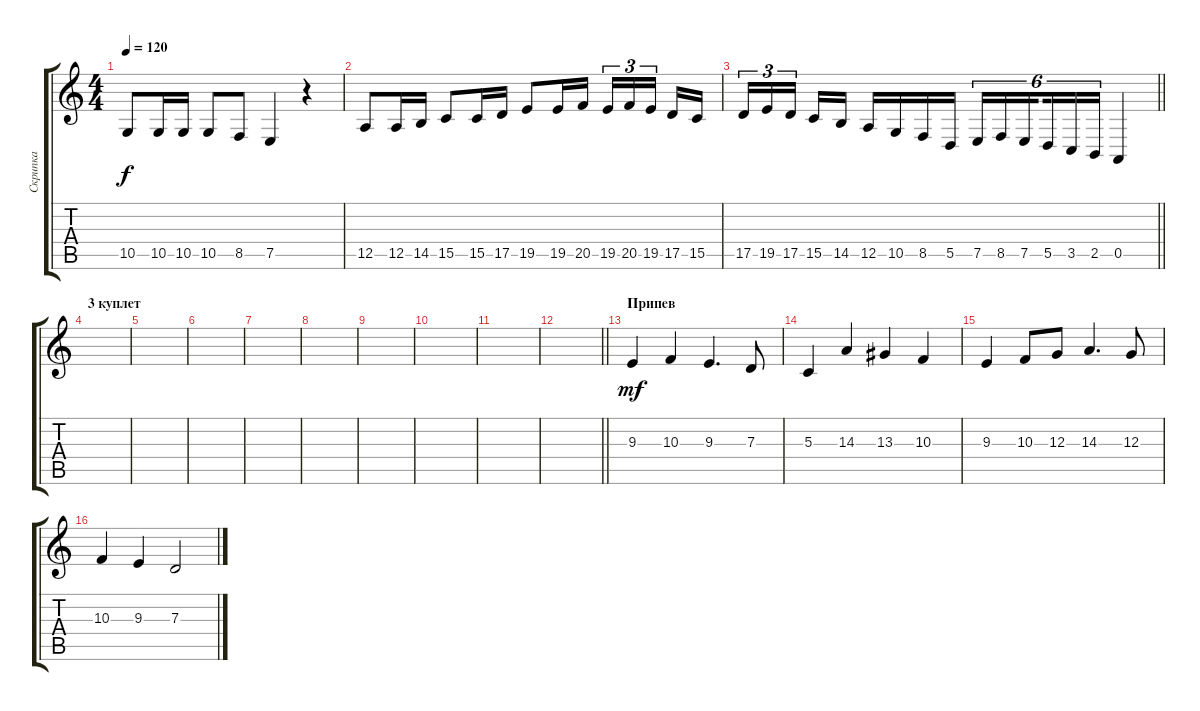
\track ("Скрипка" "Скрипка") {instrument violin}
\staff {score tabs}
\tuning (E4 B3 G3 D3 A2 E2) {hide}
\ts (4 4)
\tempo 120
\clef g2
\ks c
10.5.8{dy f} 10.5.16 10.5.16 10.5.8 8.5.8 7.5.4 r.4 |
12.5.8 12.5.16 14.5.16 15.5.8 15.5.16 17.5.16 19.5.8 19.5.16 20.5.16 19.5.16{tu (3 2)} 20.5.16{tu (3 2)} 19.5.16{tu (3 2) beam splitsecondary} 17.5.16 15.5.16 |
\barLineRight lightlight
17.5.16{tu (3 2)} 19.5.16{tu (3 2)} 17.5.16{tu (3 2) beam splitsecondary} 15.5.16 14.5.16 12.5.16 10.5.16 8.5.16 5.5.16 7.5.16{tu (6 4)} 8.5.16{tu (6 4)} 7.5.16{tu (6 4) beam splitsecondary} 5.5.16{tu (6 4)} 3.5.16{tu (6 4)} 2.5.16{tu (6 4)} 0.5.4 |
\section ("" "3 куплет")
|
|
|
|
|
|
|
|
\barLineRight lightlight
|
\section ("" "Припев")
9.3.4{dy mf} 10.3.4 9.3.4{d} 7.3.8 |
5.3.4 14.3.4 13.3.4 10.3.4 |
9.3.4 10.3.8 12.3.8 14.3.4{d} 12.3.8 |
10.3.4 9.3.4 7.3.2
